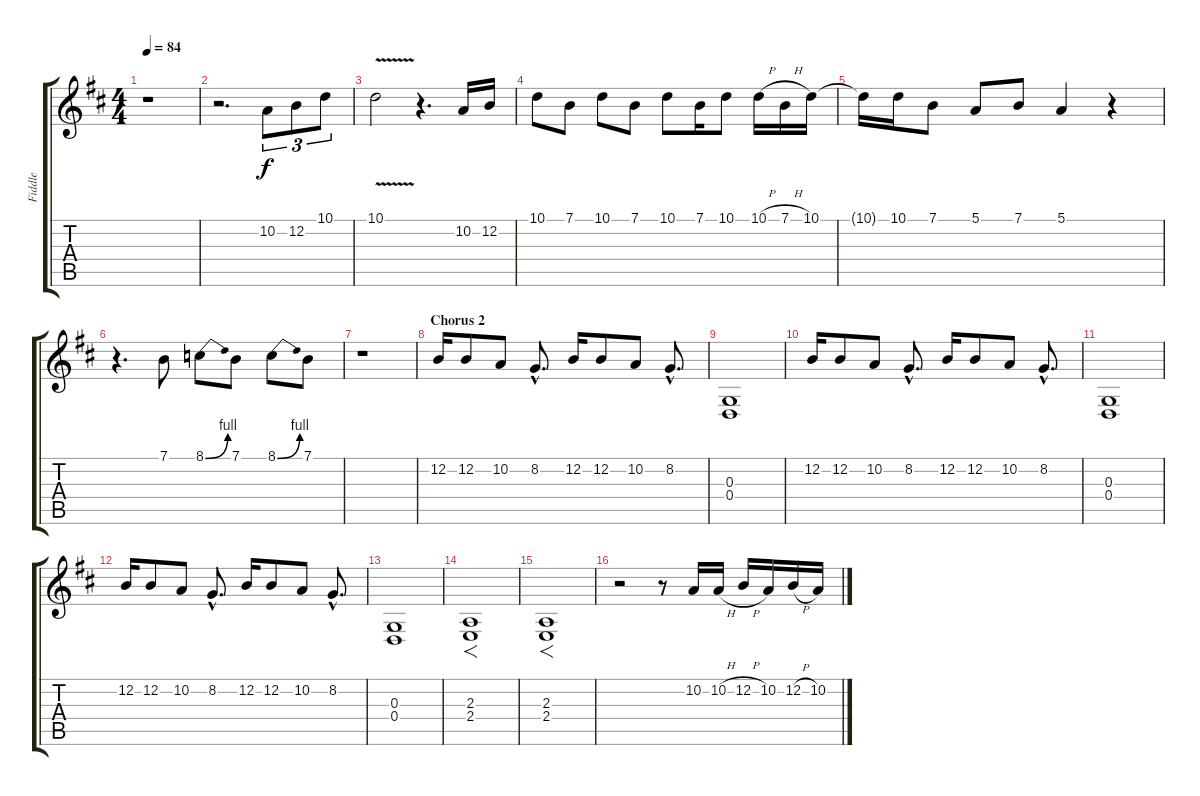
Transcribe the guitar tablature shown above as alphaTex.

\track ("Fiddle" "Fiddle") {instrument fiddle}
\staff {score tabs}
\tuning (E4 B3 G3 D3 A2 E2) {hide}
\ts (4 4)
\tempo 84
\clef g2
\ks d
r.1{dy f} |
r.2{d} 10.2.8{tu (3 2)} 12.2.8{tu (3 2)} 10.1.8{tu (3 2)} |
10.1{v}.2 r.4{d} 10.2.16 12.2.16 |
10.1.8 7.1.8 10.1.8 7.1.8 10.1.8 7.1.16 10.1.8 10.1{h}.16 7.1{h}.16 10.1.16 |
10.1{t}.16 10.1.16 7.1.8 5.1.8 7.1.8 5.1.4 r.4 |
r.4{d} 7.1.8 8.1{be (bend 0 0 60 4)}.8 7.1.8 8.1{be (bend 0 0 60 4)}.8 7.1.8 |
r.1 |
\section ("" "Chorus 2")
12.2.16 12.2.8 10.2.8 8.2{hac}.8{d} 12.2.16 12.2.8 10.2.8 8.2{hac}.8{d} |
(0.3 0.4).1 |
12.2.16 12.2.8 10.2.8 8.2{hac}.8{d} 12.2.16 12.2.8 10.2.8 8.2{hac}.8{d} |
(0.3 0.4).1 |
12.2.16 12.2.8 10.2.8 8.2{hac}.8{d} 12.2.16 12.2.8 10.2.8 8.2{hac}.8{d} |
(0.3 0.4).1 |
(2.3 2.4).1{f} |
(2.3 2.4).1{f} |
r.2 r.8 10.2.16 10.2{h}.16 12.2{h}.16 10.2.16 12.2{h}.16 10.2{h}.16
